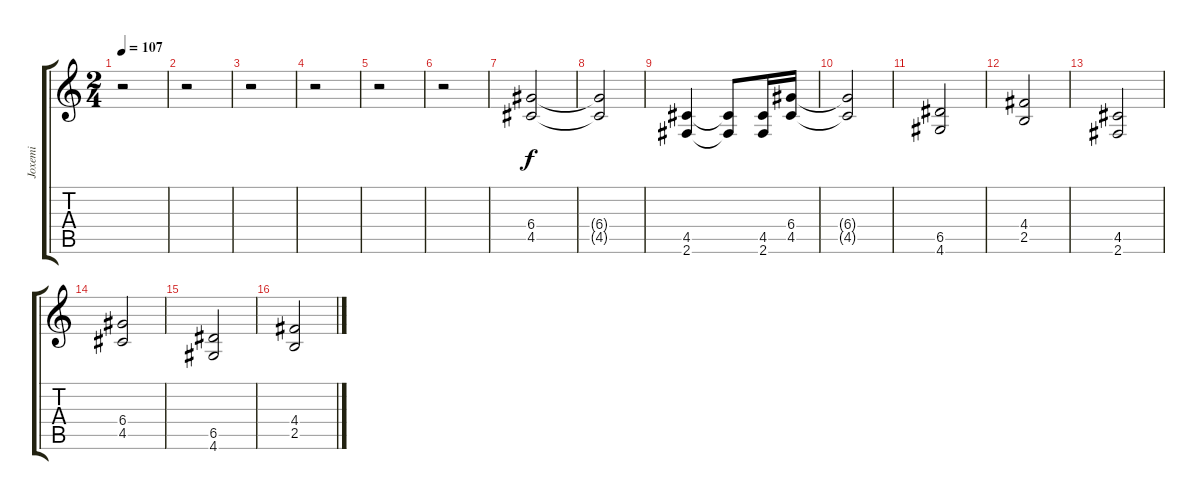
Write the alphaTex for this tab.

\track ("Joxemi" "Joxemi") {instrument distortionguitar}
\staff {score tabs}
\tuning (E4 B3 G3 D3 A2 E2) {hide}
\ts (2 4)
\tempo 107
\clef g2
\ks c
r.2{dy f} |
r.2 |
r.2 |
r.2 |
r.2 |
r.2 |
(6.4 4.5).2 |
(6.4{t} 4.5{t}).2 |
(4.5 2.6).4 (4.5{t} 2.6{t}).8 (4.5 2.6).16 (6.4 4.5).16 |
(6.4{t} 4.5{t}).2 |
(6.5 4.6).2 |
(4.4 2.5).2 |
(4.5 2.6).2 |
(6.4 4.5).2 |
(6.5 4.6).2 |
(4.4 2.5).2
